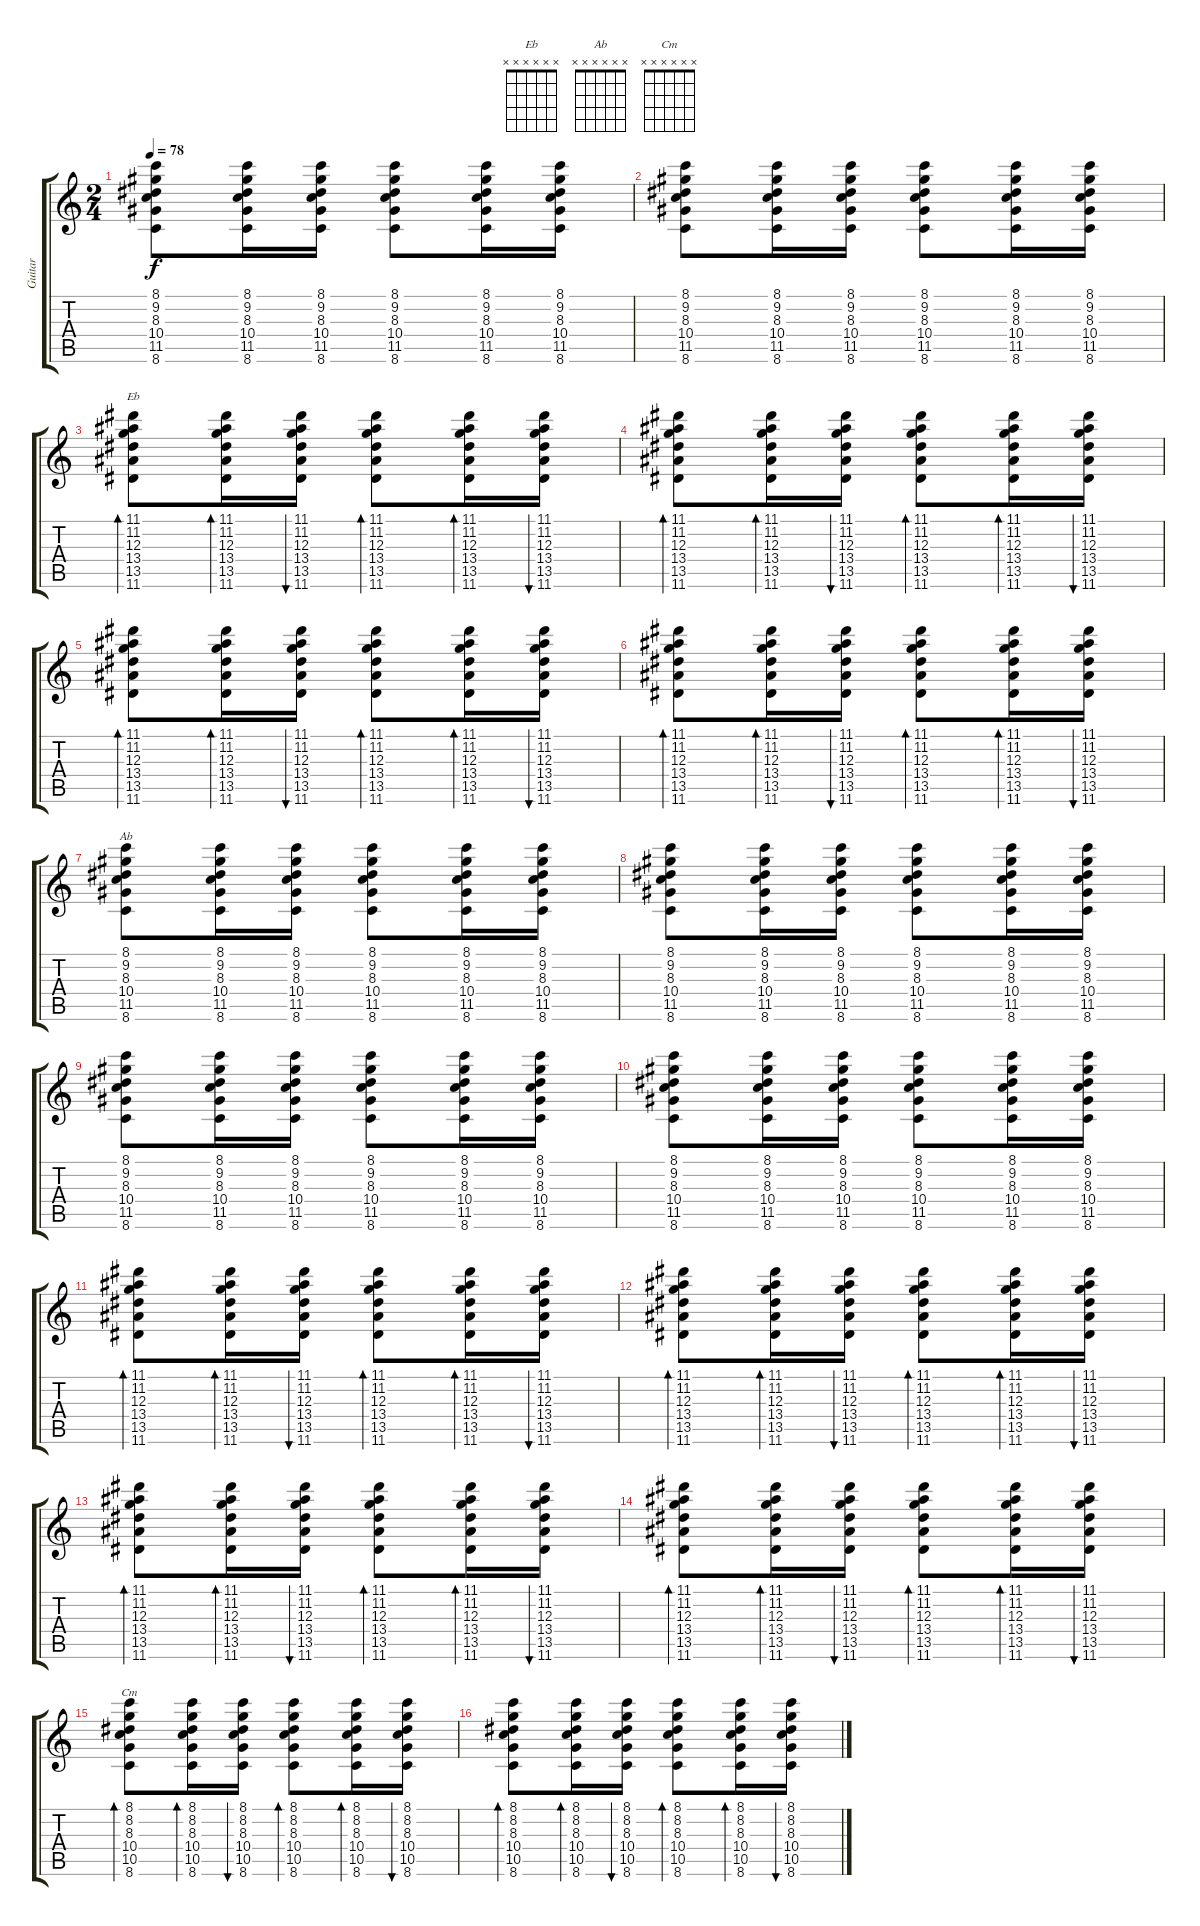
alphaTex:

\track ("Guitar" "Guitar") {instrument acousticguitarnylon}
\staff {score tabs}
\tuning (E4 B3 G3 D3 A2 E2) {hide}
\chord ("Eb" x x x x x x)
\chord ("Ab" x x x x x x)
\chord ("Cm" x x x x x x)
\ts (2 4)
\tempo 78
\clef g2
\ks c
(8.1 9.2 8.3 10.4 11.5 8.6).8{dy f} (8.1 9.2 8.3 10.4 11.5 8.6).16 (8.1 9.2 8.3 10.4 11.5 8.6).16 (8.1 9.2 8.3 10.4 11.5 8.6).8 (8.1 9.2 8.3 10.4 11.5 8.6).16 (8.1 9.2 8.3 10.4 11.5 8.6).16 |
(8.1 9.2 8.3 10.4 11.5 8.6).8 (8.1 9.2 8.3 10.4 11.5 8.6).16 (8.1 9.2 8.3 10.4 11.5 8.6).16 (8.1 9.2 8.3 10.4 11.5 8.6).8 (8.1 9.2 8.3 10.4 11.5 8.6).16 (8.1 9.2 8.3 10.4 11.5 8.6).16 |
(11.1 11.2 12.3 13.4 13.5 11.6).8{bd 30 ch "Eb"} (11.1 11.2 12.3 13.4 13.5 11.6).16{bd 30} (11.1 11.2 12.3 13.4 13.5 11.6).16{bu 30} (11.1 11.2 12.3 13.4 13.5 11.6).8{bd 30} (11.1 11.2 12.3 13.4 13.5 11.6).16{bd 30} (11.1 11.2 12.3 13.4 13.5 11.6).16{bu 30} |
(11.1 11.2 12.3 13.4 13.5 11.6).8{bd 30} (11.1 11.2 12.3 13.4 13.5 11.6).16{bd 30} (11.1 11.2 12.3 13.4 13.5 11.6).16{bu 30} (11.1 11.2 12.3 13.4 13.5 11.6).8{bd 30} (11.1 11.2 12.3 13.4 13.5 11.6).16{bd 30} (11.1 11.2 12.3 13.4 13.5 11.6).16{bu 30} |
(11.1 11.2 12.3 13.4 13.5 11.6).8{bd 30} (11.1 11.2 12.3 13.4 13.5 11.6).16{bd 30} (11.1 11.2 12.3 13.4 13.5 11.6).16{bu 30} (11.1 11.2 12.3 13.4 13.5 11.6).8{bd 30} (11.1 11.2 12.3 13.4 13.5 11.6).16{bd 30} (11.1 11.2 12.3 13.4 13.5 11.6).16{bu 30} |
(11.1 11.2 12.3 13.4 13.5 11.6).8{bd 30} (11.1 11.2 12.3 13.4 13.5 11.6).16{bd 30} (11.1 11.2 12.3 13.4 13.5 11.6).16{bu 30} (11.1 11.2 12.3 13.4 13.5 11.6).8{bd 30} (11.1 11.2 12.3 13.4 13.5 11.6).16{bd 30} (11.1 11.2 12.3 13.4 13.5 11.6).16{bu 30} |
(8.1 9.2 8.3 10.4 11.5 8.6).8{ch "Ab"} (8.1 9.2 8.3 10.4 11.5 8.6).16 (8.1 9.2 8.3 10.4 11.5 8.6).16 (8.1 9.2 8.3 10.4 11.5 8.6).8 (8.1 9.2 8.3 10.4 11.5 8.6).16 (8.1 9.2 8.3 10.4 11.5 8.6).16 |
(8.1 9.2 8.3 10.4 11.5 8.6).8 (8.1 9.2 8.3 10.4 11.5 8.6).16 (8.1 9.2 8.3 10.4 11.5 8.6).16 (8.1 9.2 8.3 10.4 11.5 8.6).8 (8.1 9.2 8.3 10.4 11.5 8.6).16 (8.1 9.2 8.3 10.4 11.5 8.6).16 |
(8.1 9.2 8.3 10.4 11.5 8.6).8 (8.1 9.2 8.3 10.4 11.5 8.6).16 (8.1 9.2 8.3 10.4 11.5 8.6).16 (8.1 9.2 8.3 10.4 11.5 8.6).8 (8.1 9.2 8.3 10.4 11.5 8.6).16 (8.1 9.2 8.3 10.4 11.5 8.6).16 |
(8.1 9.2 8.3 10.4 11.5 8.6).8 (8.1 9.2 8.3 10.4 11.5 8.6).16 (8.1 9.2 8.3 10.4 11.5 8.6).16 (8.1 9.2 8.3 10.4 11.5 8.6).8 (8.1 9.2 8.3 10.4 11.5 8.6).16 (8.1 9.2 8.3 10.4 11.5 8.6).16 |
(11.1 11.2 12.3 13.4 13.5 11.6).8{bd 30} (11.1 11.2 12.3 13.4 13.5 11.6).16{bd 30} (11.1 11.2 12.3 13.4 13.5 11.6).16{bu 30} (11.1 11.2 12.3 13.4 13.5 11.6).8{bd 30} (11.1 11.2 12.3 13.4 13.5 11.6).16{bd 30} (11.1 11.2 12.3 13.4 13.5 11.6).16{bu 30} |
(11.1 11.2 12.3 13.4 13.5 11.6).8{bd 30} (11.1 11.2 12.3 13.4 13.5 11.6).16{bd 30} (11.1 11.2 12.3 13.4 13.5 11.6).16{bu 30} (11.1 11.2 12.3 13.4 13.5 11.6).8{bd 30} (11.1 11.2 12.3 13.4 13.5 11.6).16{bd 30} (11.1 11.2 12.3 13.4 13.5 11.6).16{bu 30} |
(11.1 11.2 12.3 13.4 13.5 11.6).8{bd 30} (11.1 11.2 12.3 13.4 13.5 11.6).16{bd 30} (11.1 11.2 12.3 13.4 13.5 11.6).16{bu 30} (11.1 11.2 12.3 13.4 13.5 11.6).8{bd 30} (11.1 11.2 12.3 13.4 13.5 11.6).16{bd 30} (11.1 11.2 12.3 13.4 13.5 11.6).16{bu 30} |
(11.1 11.2 12.3 13.4 13.5 11.6).8{bd 30} (11.1 11.2 12.3 13.4 13.5 11.6).16{bd 30} (11.1 11.2 12.3 13.4 13.5 11.6).16{bu 30} (11.1 11.2 12.3 13.4 13.5 11.6).8{bd 30} (11.1 11.2 12.3 13.4 13.5 11.6).16{bd 30} (11.1 11.2 12.3 13.4 13.5 11.6).16{bu 30} |
(8.1 8.2 8.3 10.4 10.5 8.6).8{bd 30 ch "Cm"} (8.1 8.2 8.3 10.4 10.5 8.6).16{bd 30} (8.1 8.2 8.3 10.4 10.5 8.6).16{bu 30} (8.1 8.2 8.3 10.4 10.5 8.6).8{bd 30} (8.1 8.2 8.3 10.4 10.5 8.6).16{bd 30} (8.1 8.2 8.3 10.4 10.5 8.6).16{bu 30} |
(8.1 8.2 8.3 10.4 10.5 8.6).8{bd 30} (8.1 8.2 8.3 10.4 10.5 8.6).16{bd 30} (8.1 8.2 8.3 10.4 10.5 8.6).16{bu 30} (8.1 8.2 8.3 10.4 10.5 8.6).8{bd 30} (8.1 8.2 8.3 10.4 10.5 8.6).16{bd 30} (8.1 8.2 8.3 10.4 10.5 8.6).16{bu 30}
